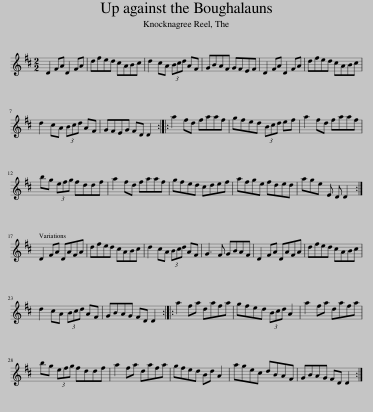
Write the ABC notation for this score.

X:1
L:1/8
M:2/2
I:linebreak $
K:D
V:1 treble
V:1
 D2 FA D2 FA | dfed cABc | d2 cA (3Bcd AF | GBAF GFEF | D2 FA D2 FA | %5
 dfed cABc |$ d2 cA (3Bcd AF | GFEG FD D2 :: a2 fd faaf | gfed (3Bcd ef | %10
 a2 fd faaf |$ bg (3efg fddf | a2 fd faaf | gfed cdef | afge fded | %15
 age E D D2 :|$ D2 FA DAFA | dfed cABc | d2 cA (3Bcd AF | G3 F GBAF | %20
 D2 FA DAFA | dfed cABc |$ d2 cA (3Bcd AF | GBAG FD D2 :: a2 fa dafa | %25
 gfed (3Bcd A2 | a2 fa dafa |$ bg (3efg fddf | a2 fa dafa | gfed Bd A2 | %30
 agec dBAF | GBAG FD D2 :| %32
